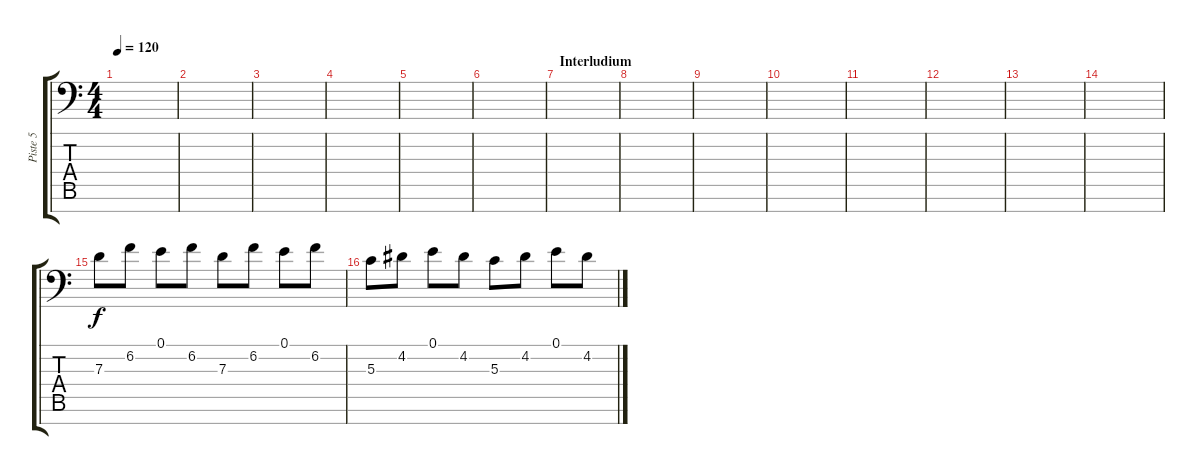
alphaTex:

\track ("Piste 5" "Piste 5") {instrument stringensemble2}
\staff {score tabs}
\tuning (E4 B3 G3 D3 A2 E2 A1) {hide}
\ts (4 4)
\tempo 120
\clef f4
\ks c
|
|
|
|
|
|
\section ("" "Interludium")
|
|
|
|
|
|
|
|
7.3.8 6.2.8 0.1.8 6.2.8 7.3.8 6.2.8 0.1.8 6.2.8 |
5.3.8 4.2.8 0.1.8 4.2.8 5.3.8 4.2.8 0.1.8 4.2.8
